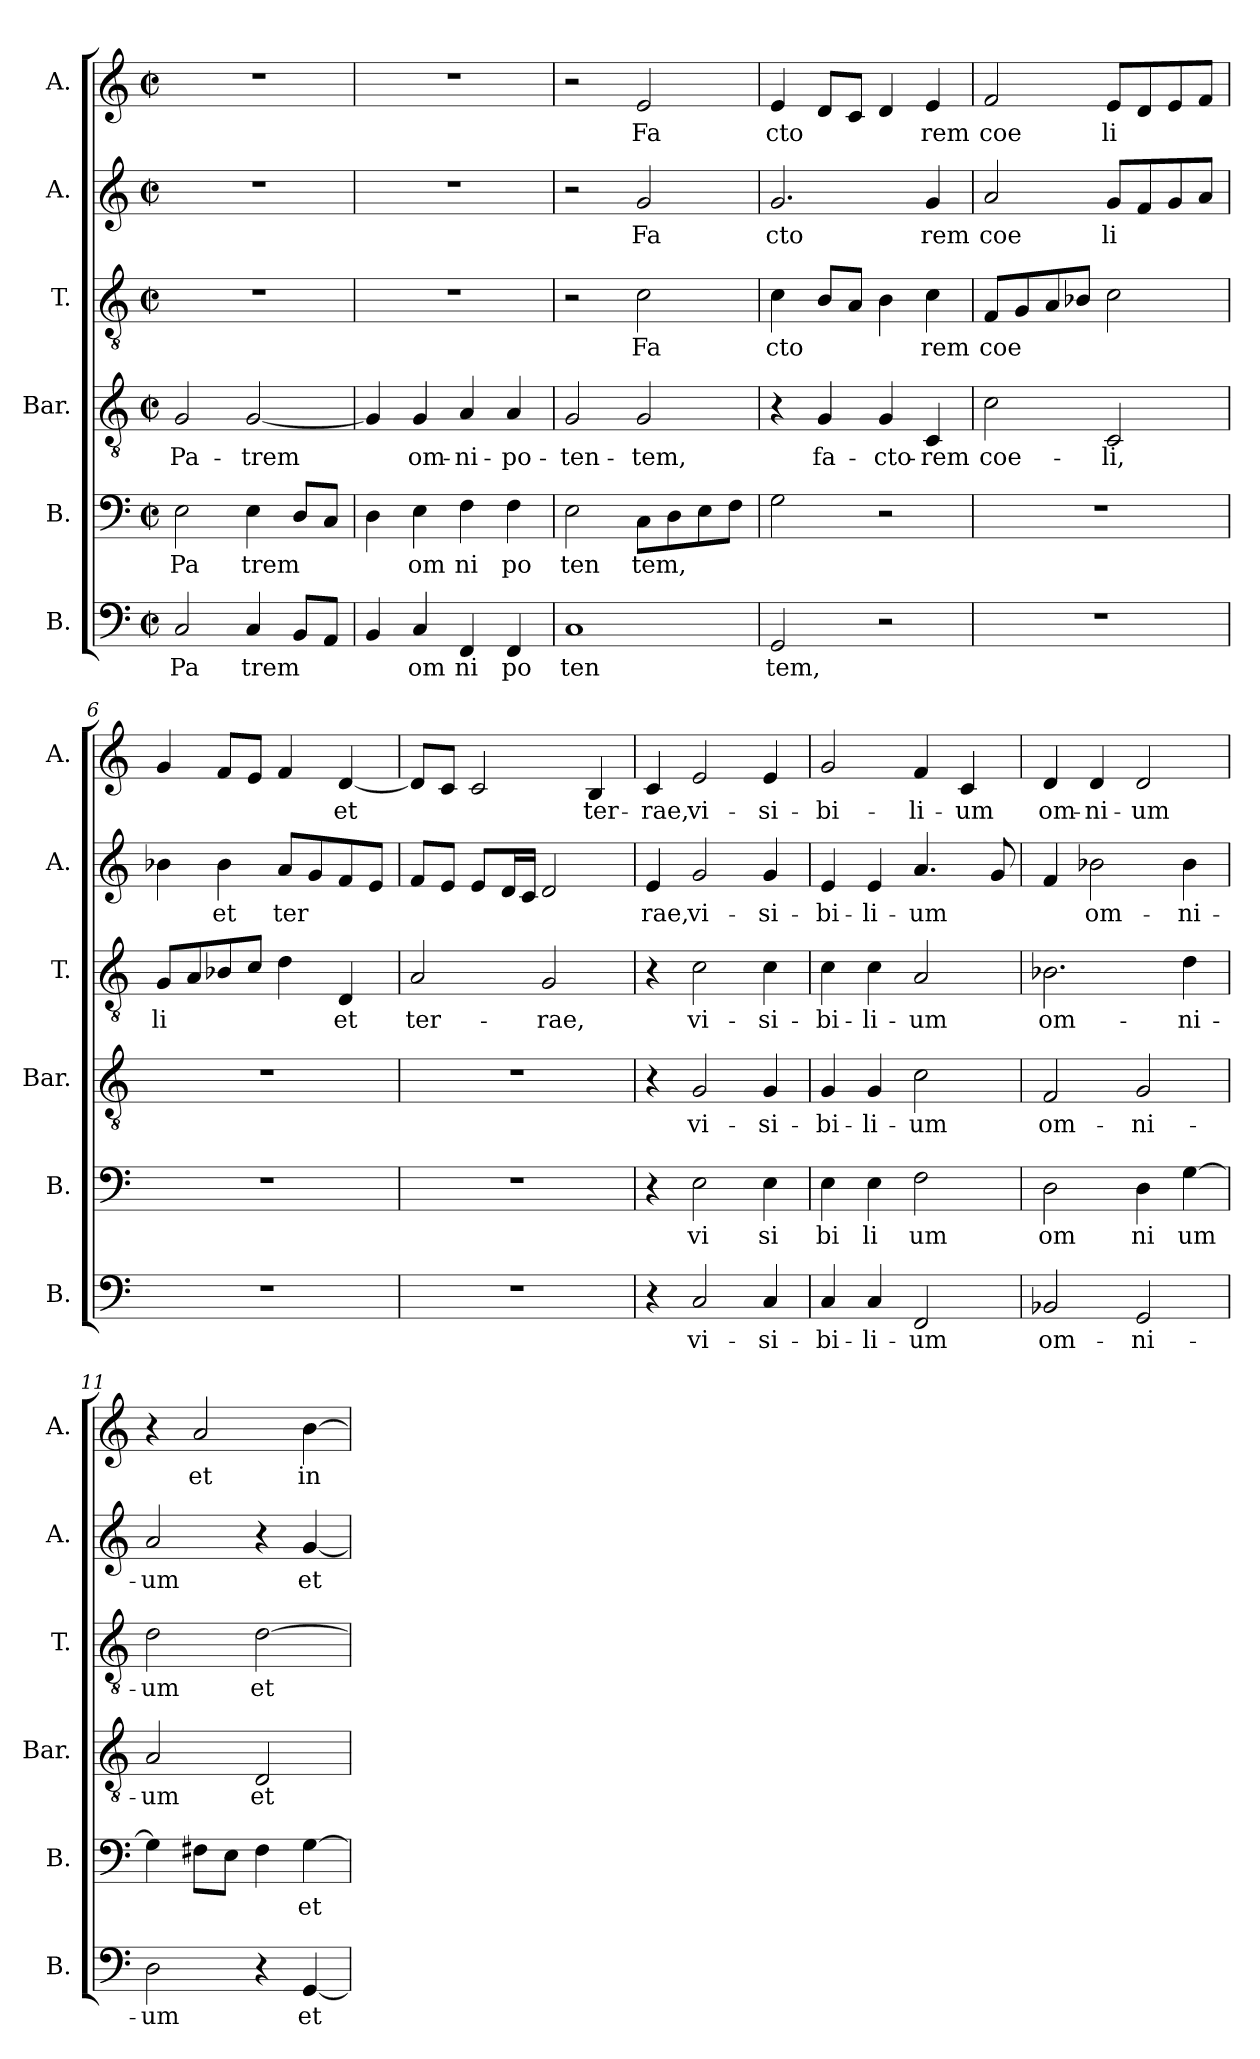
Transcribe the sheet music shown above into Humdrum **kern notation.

**kern	**text	**kern	**text	**kern	**text	**kern	**text	**kern	**text	**kern	**text
*part6	*part6	*part5	*part5	*part4	*part4	*part3	*part3	*part2	*part2	*part1	*part1
*staff6	*staff6	*staff5	*staff5	*staff4	*staff4	*staff3	*staff3	*staff2	*staff2	*staff1	*staff1
*I"B.	*	*I"B.	*	*I"Bar.	*	*I"T.	*	*I"A.	*	*I"A.	*
*I'B.	*	*I'B.	*	*I'Bar.	*	*I'T.	*	*I'A.	*	*I'A.	*
!!LO:PB:g=z
*stria5	*	*stria5	*	*stria5	*	*stria5	*	*stria5	*	*stria5	*
*clefF4	*	*clefF4	*	*clefGv2	*	*clefGv2	*	*clefG2	*	*clefG2	*
*M2/2	*	*M2/2	*	*M2/2	*	*M2/2	*	*M2/2	*	*M2/2	*
*met(c|)	*	*met(c|)	*	*met(c|)	*	*met(c|)	*	*met(c|)	*	*met(c|)	*
=1	=1	=1	=1	=1	=1	=1	=1	=1	=1	=1	=1
!	!LO:LY:b:cj	!	!LO:LY:b:cj	!	!LO:LY:b:cj	!	!	!	!	!	!
2C/	Pa	2E\	Pa	2G/	Pa-	1r	.	1r	.	1r	.
!	!LO:LY:b	!	!LO:LY:b	!	!LO:LY:b	!	!	!	!	!	!
4C/	trem	4E\	trem	[<2G/	-trem	.	.	.	.	.	.
8BB/L	.	8D/L	.	.	.	.	.	.	.	.	.
8AA/J	.	8C/J	.	.	.	.	.	.	.	.	.
=2	=2	=2	=2	=2	=2	=2	=2	=2	=2	=2	=2
4BB/	.	4D\	.	4G/]	.	1r	.	1r	.	1r	.
!	!LO:LY:b:cj	!	!LO:LY:b:cj	!	!LO:LY:b:cj	!	!	!	!	!	!
4C/	om	4E\	om	4G/	om-	.	.	.	.	.	.
!	!LO:LY:b:cj	!	!LO:LY:b:cj	!	!LO:LY:b:cj	!	!	!	!	!	!
4FF/	ni	4F\	ni	4A/	-ni-	.	.	.	.	.	.
!	!LO:LY:b:cj	!	!LO:LY:b:cj	!	!LO:LY:b:cj	!	!	!	!	!	!
4FF/	po	4F\	po	4A/	-po-	.	.	.	.	.	.
=3	=3	=3	=3	=3	=3	=3	=3	=3	=3	=3	=3
!	!LO:LY:b:cj	!	!LO:LY:b:cj	!	!LO:LY:b:cj	!	!	!	!	!	!
1C	ten	2E\	ten	2G/	-ten-	2r	.	2r	.	2r	.
!	!	!	!LO:LY:b	!	!LO:LY:b:cj	!	!LO:LY:b:cj	!	!LO:LY:b:cj	!	!LO:LY:b:cj
.	.	8C\L	tem,	2G/	-tem,	2c\	Fa	2g/	Fa	2e/	Fa
.	.	8D\	.	.	.	.	.	.	.	.	.
.	.	8E\	.	.	.	.	.	.	.	.	.
.	.	8F\J	.	.	.	.	.	.	.	.	.
=4	=4	=4	=4	=4	=4	=4	=4	=4	=4	=4	=4
!	!LO:LY:b:cj	!	!	!	!	!	!LO:LY:b	!	!LO:LY:b:cj	!	!LO:LY:b
2GG/	tem,	2G\	.	4r	.	4c\	cto	2.g/	cto	4e/	cto
!	!	!	!	!	!LO:LY:b:cj	!	!	!	!	!	!
.	.	.	.	4G/	fa-	8B/L	.	.	.	8d/L	.
.	.	.	.	.	.	8A/J	.	.	.	8c/J	.
!	!	!	!	!	!LO:LY:b:cj	!	!	!	!	!	!
2r	.	2r	.	4G/	-cto-	4B\	.	.	.	4d/	.
!	!	!	!	!	!LO:LY:b:cj	!	!LO:LY:b:cj	!	!LO:LY:b:cj	!	!LO:LY:b:cj
.	.	.	.	4C/	-rem	4c\	rem	4g/	rem	4e/	rem
=5	=5	=5	=5	=5	=5	=5	=5	=5	=5	=5	=5
!	!	!	!	!	!LO:LY:b:cj	!	!LO:LY:b	!	!LO:LY:b:cj	!	!LO:LY:b:cj
1r	.	1r	.	2c\	coe-	8F/L	coe	2a/	coe	2f/	coe
.	.	.	.	.	.	8G/	.	.	.	.	.
.	.	.	.	.	.	8A/	.	.	.	.	.
.	.	.	.	.	.	8B-X/J	.	.	.	.	.
!	!	!	!	!	!LO:LY:b:cj	!	!	!	!LO:LY:b:cj	!	!LO:LY:b:cj
.	.	.	.	2C/	-li,	2c\	.	8g/L	li	8e/L	li
.	.	.	.	.	.	.	.	8f/	.	8d/	.
.	.	.	.	.	.	.	.	8g/	.	8e/	.
.	.	.	.	.	.	.	.	8a/J	.	8f/J	.
=6	=6	=6	=6	=6	=6	=6	=6	=6	=6	=6	=6
!	!	!	!	!	!	!	!LO:LY:b:cj	!	!	!	!
1r	.	1r	.	1r	.	8G/L	li	4b-X\	.	4g/	.
.	.	.	.	.	.	8A/	.	.	.	.	.
!	!	!	!	!	!	!	!	!	!LO:LY:b:cj	!	!
.	.	.	.	.	.	8B-X/	.	4b-\	et	8f/L	.
.	.	.	.	.	.	8c/J	.	.	.	8e/J	.
!	!	!	!	!	!	!	!	!	!LO:LY:b	!	!
.	.	.	.	.	.	4d\	.	8a/L	ter	4f/	.
.	.	.	.	.	.	.	.	8g/	.	.	.
!	!	!	!	!	!	!	!LO:LY:b:cj	!	!	!	!LO:LY:b:cj
.	.	.	.	.	.	4D/	et	8f/	.	[>4d/	et
.	.	.	.	.	.	.	.	8e/J	.	.	.
!!LO:LB:g=z
=7	=7	=7	=7	=7	=7	=7	=7	=7	=7	=7	=7
!	!	!	!	!	!	!	!LO:LY:b:cj	!	!	!	!
1r	.	1r	.	1r	.	2A/	ter-	8f/L	.	8d/L]	.
.	.	.	.	.	.	.	.	8e/J	.	8c/J	.
.	.	.	.	.	.	.	.	8e/L	.	2c/	.
.	.	.	.	.	.	.	.	16d/	.	.	.
.	.	.	.	.	.	.	.	16c/J	.	.	.
!	!	!	!	!	!	!	!LO:LY:b:cj	!	!	!	!
.	.	.	.	.	.	2G/	-rae,	2d/	.	.	.
!	!	!	!	!	!	!	!	!	!	!	!LO:LY:b:cj
.	.	.	.	.	.	.	.	.	.	4B/	ter-
=8	=8	=8	=8	=8	=8	=8	=8	=8	=8	=8	=8
!	!	!	!	!	!	!	!	!	!LO:LY:b:cj	!	!LO:LY:b:cj
4r	.	4r	.	4r	.	4r	.	4e/	rae,	4c/	-rae,
!	!LO:LY:b:cj	!	!LO:LY:b:cj	!	!LO:LY:b:cj	!	!LO:LY:b:cj	!	!LO:LY:b:cj	!	!LO:LY:b:cj
2C/	vi-	2E\	vi	2G/	vi-	2c\	vi-	2g/	vi-	2e/	vi-
!	!LO:LY:b:cj	!	!LO:LY:b:cj	!	!LO:LY:b:cj	!	!LO:LY:b:cj	!	!LO:LY:b:cj	!	!LO:LY:b:cj
4C/	-si-	4E\	si	4G/	-si-	4c\	-si-	4g/	-si-	4e/	-si-
=9	=9	=9	=9	=9	=9	=9	=9	=9	=9	=9	=9
!	!LO:LY:b:cj	!	!LO:LY:b:cj	!	!LO:LY:b:cj	!	!LO:LY:b:cj	!	!LO:LY:b:cj	!	!LO:LY:b:cj
4C/	-bi-	4E\	bi	4G/	-bi-	4c\	-bi-	4e/	-bi-	2g/	-bi-
!	!LO:LY:b:cj	!	!LO:LY:b:cj	!	!LO:LY:b:cj	!	!LO:LY:b:cj	!	!LO:LY:b:cj	!	!
4C/	-li-	4E\	li	4G/	-li-	4c\	-li-	4e/	-li-	.	.
!	!LO:LY:b:cj	!	!LO:LY:b:cj	!	!LO:LY:b:cj	!	!LO:LY:b:cj	!	!LO:LY:b	!	!LO:LY:b:cj
2FF/	-um	2F\	um	2c\	-um	2A/	-um	4.a/	-um	4f/	-li-
!	!	!	!	!	!	!	!	!	!	!	!LO:LY:b:cj
.	.	.	.	.	.	.	.	.	.	4c/	-um
.	.	.	.	.	.	.	.	8g/	.	.	.
=10	=10	=10	=10	=10	=10	=10	=10	=10	=10	=10	=10
!	!LO:LY:b:cj	!	!LO:LY:b:cj	!	!LO:LY:b:cj	!	!LO:LY:b:cj	!	!	!	!LO:LY:b:cj
2BB-X/	om-	2D\	om	2F/	om-	2.B-X\	om-	4f/	.	4d/	om-
!	!	!	!	!	!	!	!	!	!LO:LY:b:cj	!	!LO:LY:b:cj
.	.	.	.	.	.	.	.	2b-X\	om-	4d/	-ni-
!	!LO:LY:b:cj	!	!LO:LY:b:cj	!	!LO:LY:b:cj	!	!	!	!	!	!LO:LY:b:cj
2GG/	-ni-	4D\	ni	2G/	-ni-	.	.	.	.	2d/	-um
!	!	!	!LO:LY:b	!	!	!	!LO:LY:b:cj	!	!LO:LY:b:cj	!	!
.	.	[>4G\	um	.	.	4d\	-ni-	4b-\	-ni-	.	.
=11	=11	=11	=11	=11	=11	=11	=11	=11	=11	=11	=11
!	!LO:LY:b:cj	!	!	!	!LO:LY:b:cj	!	!LO:LY:b:cj	!	!LO:LY:b:cj	!	!
2D\	-um	4G\]	.	2A/	-um	2d\	-um	2a/	-um	4r	.
!	!	!	!	!	!	!	!	!	!	!	!LO:LY:b:cj
.	.	8F#X\L	.	.	.	.	.	.	.	2a/	et
.	.	8E\J	.	.	.	.	.	.	.	.	.
!	!	!	!	!	!LO:LY:b:cj	!	!LO:LY:b:cj	!	!	!	!
4r	.	4F#\	.	2D/	et	[>2d\	et	4r	.	.	.
!	!LO:LY:b:cj	!	!LO:LY:b:cj	!	!	!	!	!	!LO:LY:b:cj	!	!LO:LY:b:cj
[<4GG/	et	[>4G\	et	.	.	.	.	[<4g/	et	[>4b\	in-
=	=	=	=	=	=	=	=	=	=	=	=
*-	*-	*-	*-	*-	*-	*-	*-	*-	*-	*-	*-
